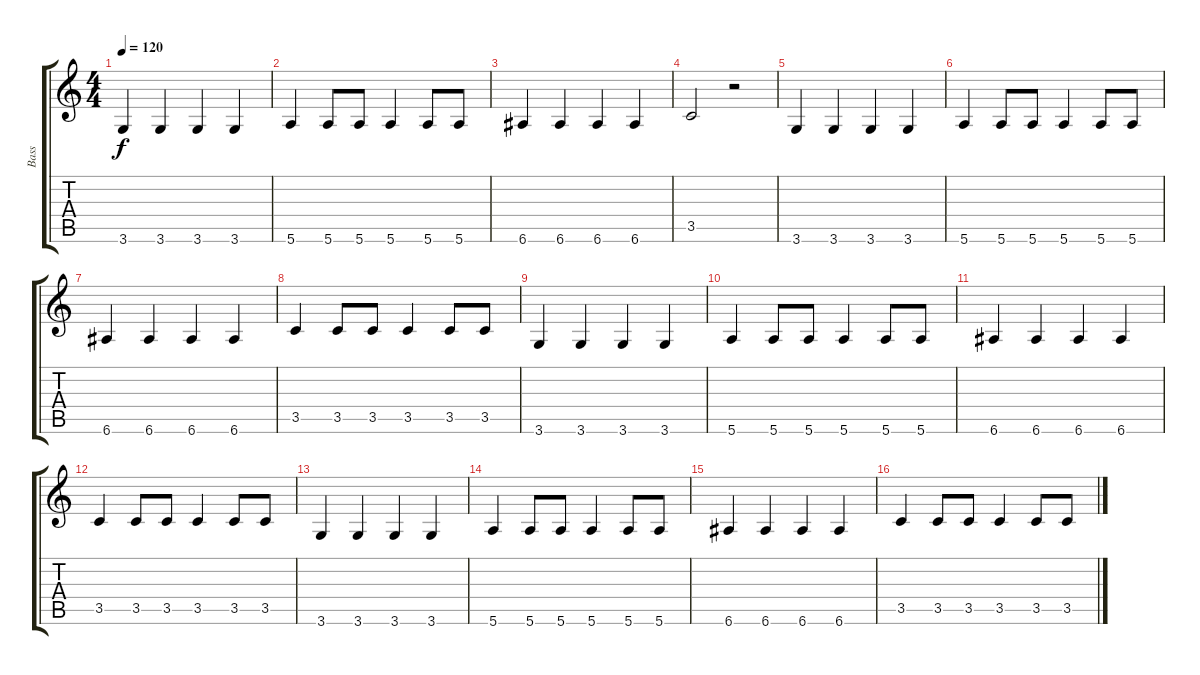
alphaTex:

\track ("Bass" "Bass") {instrument electricbasspick}
\staff {score tabs}
\tuning (E4 B3 G3 D3 A2 E2) {hide}
\ts (4 4)
\tempo 120
\clef g2
\ks c
3.6.4{dy f} 3.6.4 3.6.4 3.6.4 |
5.6.4 5.6.8 5.6.8 5.6.4 5.6.8 5.6.8 |
6.6.4 6.6.4 6.6.4 6.6.4 |
3.5.2 r.2 |
3.6.4 3.6.4 3.6.4 3.6.4 |
5.6.4 5.6.8 5.6.8 5.6.4 5.6.8 5.6.8 |
6.6.4 6.6.4 6.6.4 6.6.4 |
3.5.4 3.5.8 3.5.8 3.5.4 3.5.8 3.5.8 |
3.6.4 3.6.4 3.6.4 3.6.4 |
5.6.4 5.6.8 5.6.8 5.6.4 5.6.8 5.6.8 |
6.6.4 6.6.4 6.6.4 6.6.4 |
3.5.4 3.5.8 3.5.8 3.5.4 3.5.8 3.5.8 |
3.6.4 3.6.4 3.6.4 3.6.4 |
5.6.4 5.6.8 5.6.8 5.6.4 5.6.8 5.6.8 |
6.6.4 6.6.4 6.6.4 6.6.4 |
3.5.4 3.5.8 3.5.8 3.5.4 3.5.8 3.5.8
